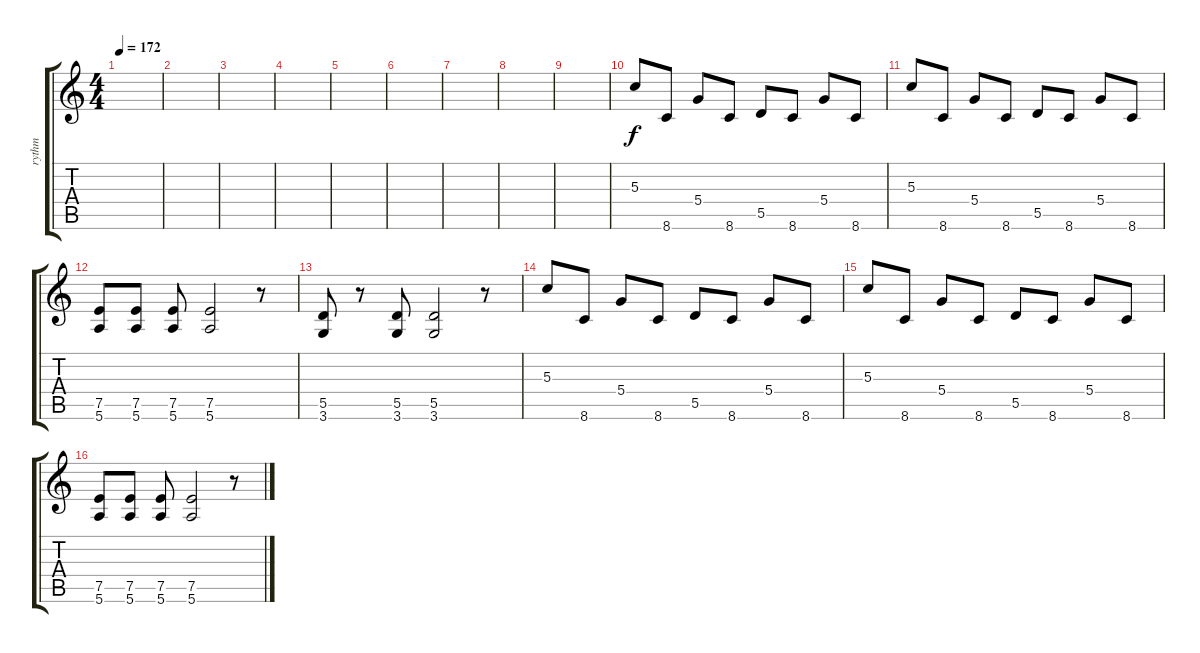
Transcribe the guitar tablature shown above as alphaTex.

\track ("rythm" "rythm") {instrument overdrivenguitar}
\staff {score tabs}
\tuning (E4 B3 G3 D3 A2 E2) {hide}
\ts (4 4)
\tempo 172
\clef g2
\ks c
|
|
|
|
|
|
|
|
|
5.3.8 8.6.8 5.4.8 8.6.8 5.5.8 8.6.8 5.4.8 8.6.8 |
5.3.8 8.6.8 5.4.8 8.6.8 5.5.8 8.6.8 5.4.8 8.6.8 |
(7.5 5.6).8 (7.5 5.6).8 (7.5 5.6).8 (7.5 5.6).2 r.8 |
(5.5 3.6).8 r.8 (5.5 3.6).8 (5.5 3.6).2 r.8 |
5.3.8 8.6.8 5.4.8 8.6.8 5.5.8 8.6.8 5.4.8 8.6.8 |
5.3.8 8.6.8 5.4.8 8.6.8 5.5.8 8.6.8 5.4.8 8.6.8 |
(7.5 5.6).8 (7.5 5.6).8 (7.5 5.6).8 (7.5 5.6).2 r.8
